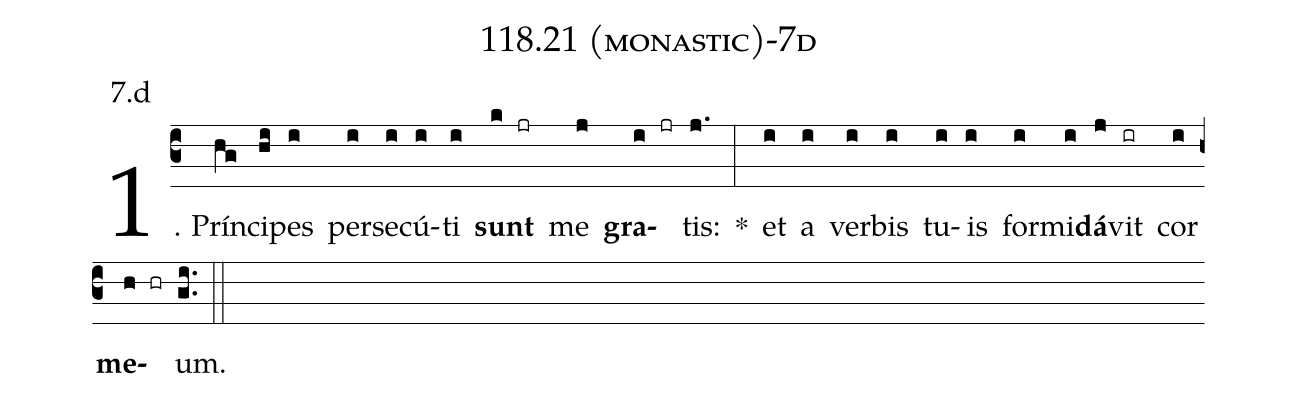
name: 118.21 (monastic)-7d;
annotation: 7.d;
%%
(c3)1. Prín(hg)ci(hi)pes(i) per(i)se(i)cú(i)ti(i) <b>sunt</b>(k jr) me(j) <b>gra</b>(i jr)tis:(j.) *(:) et(i) a(i) ver(i)bis(i) tu(i)is(i) for(i)mi(i)<b>dá</b>(j)vit(ir) cor(i) <b>me</b>(h hr)um.(gi..) (::)
